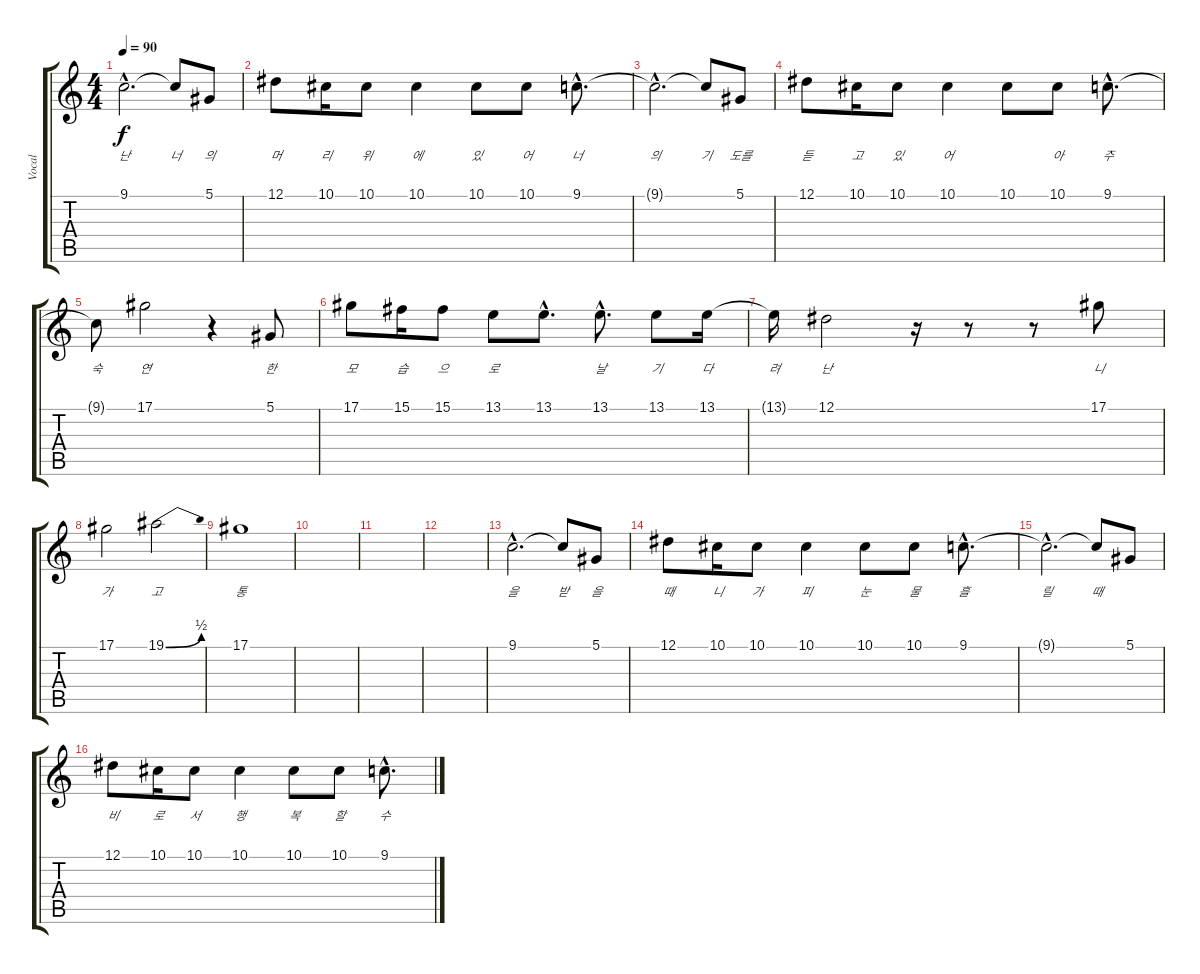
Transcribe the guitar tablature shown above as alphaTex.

\track ("Vocal" "Vocal") {instrument flute}
\staff {score tabs}
\tuning (Eb4 Bb3 Gb3 Db3 Ab2 Eb2) {hide}
\ts (4 4)
\tempo 90
\clef g2
\ks c
9.1{hac}.2{d lyrics (0 "난") lyrics (1 "") lyrics (2 "") lyrics (3 "") lyrics (4 "") dy f} 9.1{t}.8{lyrics (0 "너") lyrics (1 "") lyrics (2 "") lyrics (3 "") lyrics (4 "")} 5.1.8{lyrics (0 "의") lyrics (1 "") lyrics (2 "") lyrics (3 "") lyrics (4 "")} |
12.1.8{lyrics (0 "머") lyrics (1 "") lyrics (2 "") lyrics (3 "") lyrics (4 "")} 10.1.16{lyrics (0 "리") lyrics (1 "") lyrics (2 "") lyrics (3 "") lyrics (4 "")} 10.1.8{lyrics (0 "위") lyrics (1 "") lyrics (2 "") lyrics (3 "") lyrics (4 "")} 10.1.4{lyrics (0 "에") lyrics (1 "") lyrics (2 "") lyrics (3 "") lyrics (4 "")} 10.1.8{lyrics (0 "있") lyrics (1 "") lyrics (2 "") lyrics (3 "") lyrics (4 "")} 10.1.8{lyrics (0 "어") lyrics (1 "") lyrics (2 "") lyrics (3 "") lyrics (4 "")} 9.1{hac}.8{d lyrics (0 "너") lyrics (1 "") lyrics (2 "") lyrics (3 "") lyrics (4 "")} |
9.1{hac t}.2{d lyrics (0 "의") lyrics (1 "") lyrics (2 "") lyrics (3 "") lyrics (4 "")} 9.1{t}.8{lyrics (0 "기") lyrics (1 "") lyrics (2 "") lyrics (3 "") lyrics (4 "")} 5.1.8{lyrics (0 "도를") lyrics (1 "") lyrics (2 "") lyrics (3 "") lyrics (4 "")} |
12.1.8{lyrics (0 "듣") lyrics (1 "") lyrics (2 "") lyrics (3 "") lyrics (4 "")} 10.1.16{lyrics (0 "고") lyrics (1 "") lyrics (2 "") lyrics (3 "") lyrics (4 "")} 10.1.8{lyrics (0 "있") lyrics (1 "") lyrics (2 "") lyrics (3 "") lyrics (4 "")} 10.1.4{lyrics (0 "어") lyrics (1 "") lyrics (2 "") lyrics (3 "") lyrics (4 "")} 10.1.8{lyrics (0 "") lyrics (1 "") lyrics (2 "") lyrics (3 "") lyrics (4 "")} 10.1.8{lyrics (0 "아") lyrics (1 "") lyrics (2 "") lyrics (3 "") lyrics (4 "")} 9.1{hac}.8{d lyrics (0 "주") lyrics (1 "") lyrics (2 "") lyrics (3 "") lyrics (4 "")} |
9.1{t}.8{lyrics (0 "숙") lyrics (1 "") lyrics (2 "") lyrics (3 "") lyrics (4 "")} 17.1.2{lyrics (0 "연") lyrics (1 "") lyrics (2 "") lyrics (3 "") lyrics (4 "")} r.4 5.1.8{lyrics (0 "한") lyrics (1 "") lyrics (2 "") lyrics (3 "") lyrics (4 "")} |
17.1.8{lyrics (0 "모") lyrics (1 "") lyrics (2 "") lyrics (3 "") lyrics (4 "")} 15.1.16{lyrics (0 "습") lyrics (1 "") lyrics (2 "") lyrics (3 "") lyrics (4 "")} 15.1.8{lyrics (0 "으") lyrics (1 "") lyrics (2 "") lyrics (3 "") lyrics (4 "")} 13.1.8{lyrics (0 "로") lyrics (1 "") lyrics (2 "") lyrics (3 "") lyrics (4 "")} 13.1{hac}.8{d lyrics (0 "") lyrics (1 "") lyrics (2 "") lyrics (3 "") lyrics (4 "")} 13.1{hac}.8{d lyrics (0 "날") lyrics (1 "") lyrics (2 "") lyrics (3 "") lyrics (4 "")} 13.1.8{lyrics (0 "기") lyrics (1 "") lyrics (2 "") lyrics (3 "") lyrics (4 "")} 13.1.16{lyrics (0 "다") lyrics (1 "") lyrics (2 "") lyrics (3 "") lyrics (4 "")} |
13.1{t}.16{lyrics (0 "려") lyrics (1 "") lyrics (2 "") lyrics (3 "") lyrics (4 "")} 12.1.2{lyrics (0 "난") lyrics (1 "") lyrics (2 "") lyrics (3 "") lyrics (4 "")} r.16 r.8 r.8 17.1.8{lyrics (0 "니") lyrics (1 "") lyrics (2 "") lyrics (3 "") lyrics (4 "")} |
17.1.2{lyrics (0 "가") lyrics (1 "") lyrics (2 "") lyrics (3 "") lyrics (4 "")} 19.1{be (bend 0 0 60 2)}.2{lyrics (0 "고") lyrics (1 "") lyrics (2 "") lyrics (3 "") lyrics (4 "")} |
17.1.1{lyrics (0 "통") lyrics (1 "") lyrics (2 "") lyrics (3 "") lyrics (4 "")} |
|
|
|
9.1{hac}.2{d lyrics (0 "을") lyrics (1 "") lyrics (2 "") lyrics (3 "") lyrics (4 "")} 9.1{t}.8{lyrics (0 "받") lyrics (1 "") lyrics (2 "") lyrics (3 "") lyrics (4 "")} 5.1.8{lyrics (0 "을") lyrics (1 "") lyrics (2 "") lyrics (3 "") lyrics (4 "")} |
12.1.8{lyrics (0 "때") lyrics (1 "") lyrics (2 "") lyrics (3 "") lyrics (4 "")} 10.1.16{lyrics (0 "니") lyrics (1 "") lyrics (2 "") lyrics (3 "") lyrics (4 "")} 10.1.8{lyrics (0 "가") lyrics (1 "") lyrics (2 "") lyrics (3 "") lyrics (4 "")} 10.1.4{lyrics (0 "피") lyrics (1 "") lyrics (2 "") lyrics (3 "") lyrics (4 "")} 10.1.8{lyrics (0 "눈") lyrics (1 "") lyrics (2 "") lyrics (3 "") lyrics (4 "")} 10.1.8{lyrics (0 "물") lyrics (1 "") lyrics (2 "") lyrics (3 "") lyrics (4 "")} 9.1{hac}.8{d lyrics (0 "흘") lyrics (1 "") lyrics (2 "") lyrics (3 "") lyrics (4 "")} |
9.1{hac t}.2{d lyrics (0 "릴") lyrics (1 "") lyrics (2 "") lyrics (3 "") lyrics (4 "")} 9.1{t}.8{lyrics (0 "때") lyrics (1 "") lyrics (2 "") lyrics (3 "") lyrics (4 "")} 5.1.8{lyrics (0 "") lyrics (1 "") lyrics (2 "") lyrics (3 "") lyrics (4 "")} |
12.1.8{lyrics (0 "비") lyrics (1 "") lyrics (2 "") lyrics (3 "") lyrics (4 "")} 10.1.16{lyrics (0 "로") lyrics (1 "") lyrics (2 "") lyrics (3 "") lyrics (4 "")} 10.1.8{lyrics (0 "서") lyrics (1 "") lyrics (2 "") lyrics (3 "") lyrics (4 "")} 10.1.4{lyrics (0 "행") lyrics (1 "") lyrics (2 "") lyrics (3 "") lyrics (4 "")} 10.1.8{lyrics (0 "복") lyrics (1 "") lyrics (2 "") lyrics (3 "") lyrics (4 "")} 10.1.8{lyrics (0 "할") lyrics (1 "") lyrics (2 "") lyrics (3 "") lyrics (4 "")} 9.1{hac}.8{d lyrics (0 "수") lyrics (1 "") lyrics (2 "") lyrics (3 "") lyrics (4 "")}
